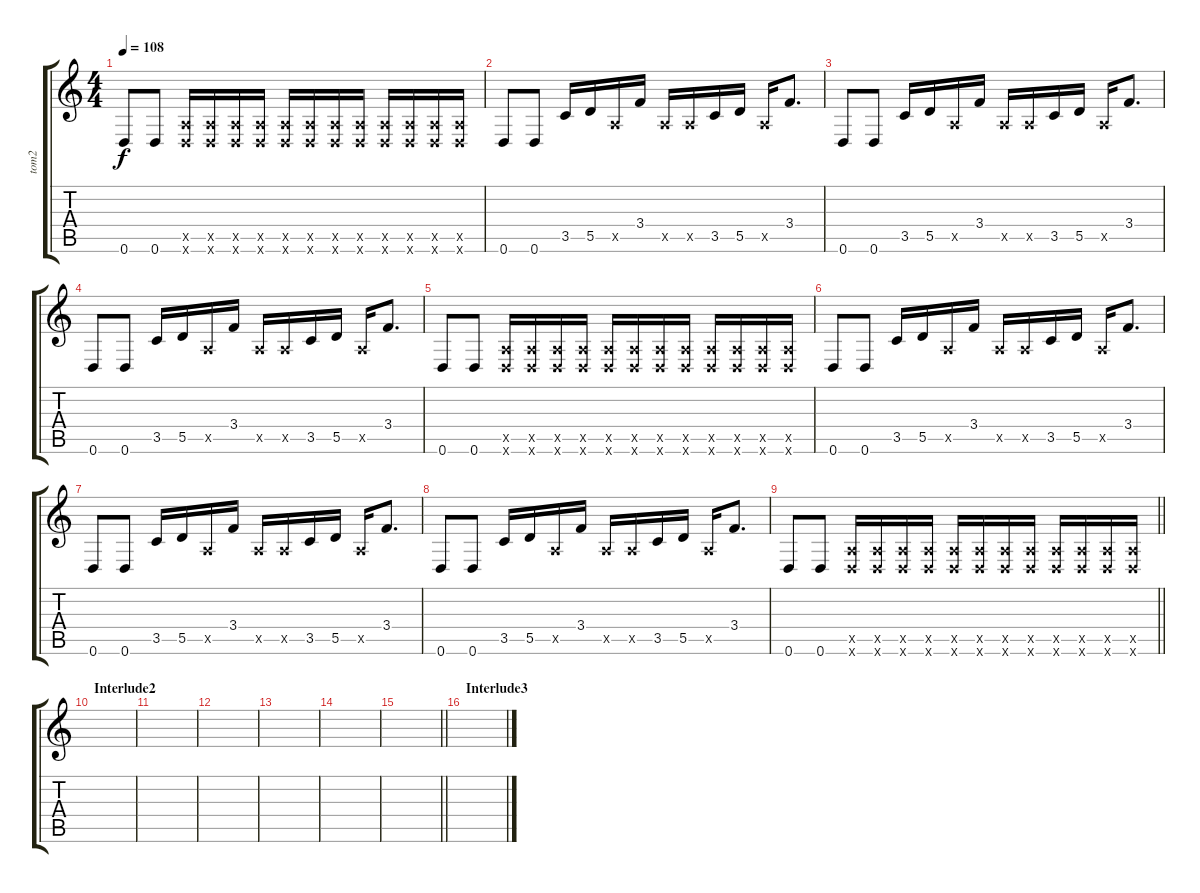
\track ("tom2" "tom2") {instrument distortionguitar}
\staff {score tabs}
\tuning (E4 B3 G3 D3 A2 D2) {hide}
\ts (4 4)
\tempo 108
\clef g2
\ks c
0.6.8{dy f} 0.6.8 (0.5{x} 0.6{x}).16 (0.5{x} 0.6{x}).16 (0.5{x} 0.6{x}).16 (0.5{x} 0.6{x}).16 (0.5{x} 0.6{x}).16 (0.5{x} 0.6{x}).16 (0.5{x} 0.6{x}).16 (0.5{x} 0.6{x}).16 (0.5{x} 0.6{x}).16 (0.5{x} 0.6{x}).16 (0.5{x} 0.6{x}).16 (0.5{x} 0.6{x}).16 |
0.6.8 0.6.8 3.5.16 5.5.16 0.5{x}.16 3.4.16 0.5{x}.16 0.5{x}.16 3.5.16 5.5.16 0.5{x}.16 3.4.8{d} |
0.6.8 0.6.8 3.5.16 5.5.16 0.5{x}.16 3.4.16 0.5{x}.16 0.5{x}.16 3.5.16 5.5.16 0.5{x}.16 3.4.8{d} |
0.6.8 0.6.8 3.5.16 5.5.16 0.5{x}.16 3.4.16 0.5{x}.16 0.5{x}.16 3.5.16 5.5.16 0.5{x}.16 3.4.8{d} |
0.6.8 0.6.8 (0.5{x} 0.6{x}).16 (0.5{x} 0.6{x}).16 (0.5{x} 0.6{x}).16 (0.5{x} 0.6{x}).16 (0.5{x} 0.6{x}).16 (0.5{x} 0.6{x}).16 (0.5{x} 0.6{x}).16 (0.5{x} 0.6{x}).16 (0.5{x} 0.6{x}).16 (0.5{x} 0.6{x}).16 (0.5{x} 0.6{x}).16 (0.5{x} 0.6{x}).16 |
0.6.8 0.6.8 3.5.16 5.5.16 0.5{x}.16 3.4.16 0.5{x}.16 0.5{x}.16 3.5.16 5.5.16 0.5{x}.16 3.4.8{d} |
0.6.8 0.6.8 3.5.16 5.5.16 0.5{x}.16 3.4.16 0.5{x}.16 0.5{x}.16 3.5.16 5.5.16 0.5{x}.16 3.4.8{d} |
0.6.8 0.6.8 3.5.16 5.5.16 0.5{x}.16 3.4.16 0.5{x}.16 0.5{x}.16 3.5.16 5.5.16 0.5{x}.16 3.4.8{d} |
\barLineRight lightlight
0.6.8 0.6.8 (0.5{x} 0.6{x}).16 (0.5{x} 0.6{x}).16 (0.5{x} 0.6{x}).16 (0.5{x} 0.6{x}).16 (0.5{x} 0.6{x}).16 (0.5{x} 0.6{x}).16 (0.5{x} 0.6{x}).16 (0.5{x} 0.6{x}).16 (0.5{x} 0.6{x}).16 (0.5{x} 0.6{x}).16 (0.5{x} 0.6{x}).16 (0.5{x} 0.6{x}).16 |
\section ("" "Interlude2")
|
|
|
|
|
\barLineRight lightlight
|
\section ("" "Interlude3")
